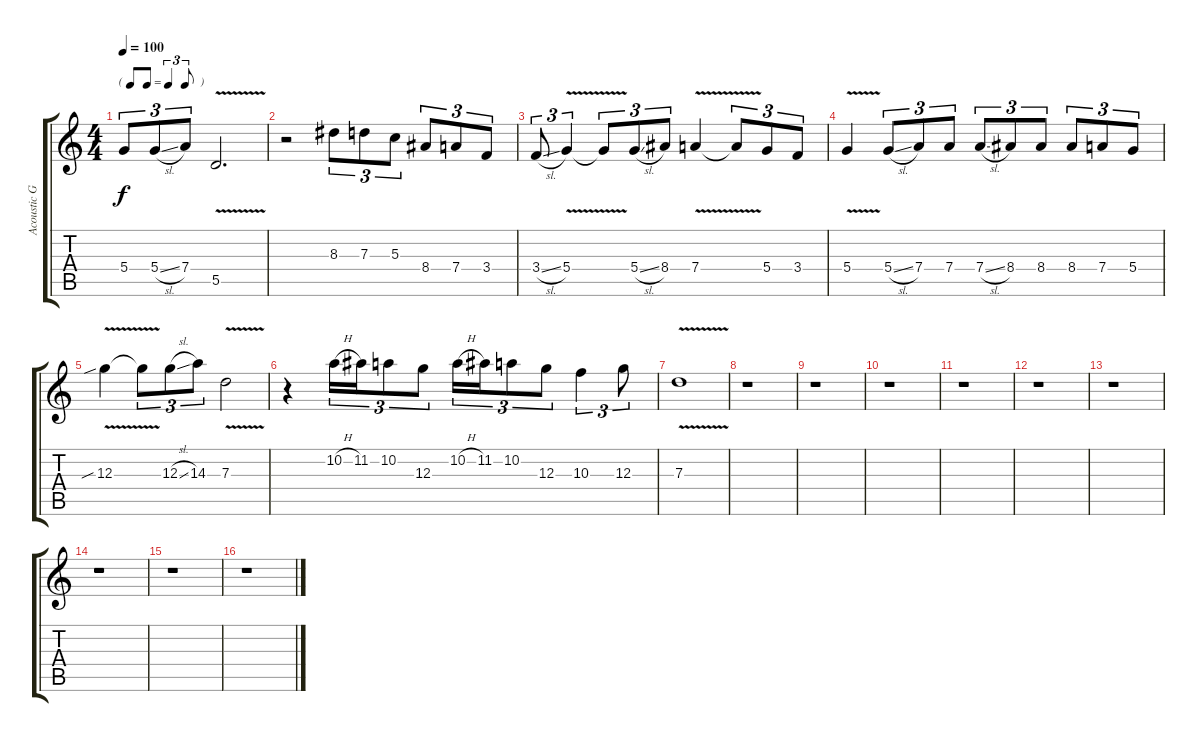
\track ("Acoustic Guitar" "Acoustic G") {instrument acousticguitarsteel}
\staff {score tabs}
\tuning (E4 B3 G3 D3 A2 E2) {hide}
\ts (4 4)
\tf triplet8th
\tempo 100
\clef g2
\ks c
5.4{t}.8{tu (3 2) dy f} 5.4{sl}.8{tu (3 2)} 7.4.8{tu (3 2)} 5.5{v}.2{d} |
r.2 8.3.8{tu (3 2)} 7.3.8{tu (3 2)} 5.3.8{tu (3 2)} 8.4.8{tu (3 2)} 7.4.8{tu (3 2)} 3.4.8{tu (3 2)} |
3.4{sl}.8{tu (3 2)} 5.4{v}.4{tu (3 2)} 5.4{t}.8{tu (3 2)} 5.4{sl}.8{tu (3 2)} 8.4.8{tu (3 2)} 7.4{v}.4 7.4{t}.8{tu (3 2)} 5.4.8{tu (3 2)} 3.4.8{tu (3 2)} |
5.4{v}.4 5.4{sl}.8{tu (3 2)} 7.4.8{tu (3 2)} 7.4.8{tu (3 2)} 7.4{sl}.8{tu (3 2)} 8.4.8{tu (3 2)} 8.4.8{tu (3 2)} 8.4.8{tu (3 2)} 7.4.8{tu (3 2)} 5.4.8{tu (3 2)} |
12.3{v sib}.4 12.3{t}.8{tu (3 2)} 12.3{sl}.8{tu (3 2)} 14.3.8{tu (3 2)} 7.3{v}.2 |
r.4 10.2{h}.16{tu (3 2)} 11.2.16{tu (3 2)} 10.2.8{tu (3 2)} 12.3.8{tu (3 2)} 10.2{h}.16{tu (3 2)} 11.2.16{tu (3 2)} 10.2.8{tu (3 2)} 12.3.8{tu (3 2)} 10.3.4{tu (3 2)} 12.3.8{tu (3 2)} |
7.3{v}.1 |
r.1 |
r.1 |
r.1 |
r.1 |
r.1 |
r.1 |
r.1 |
r.1 |
r.1
